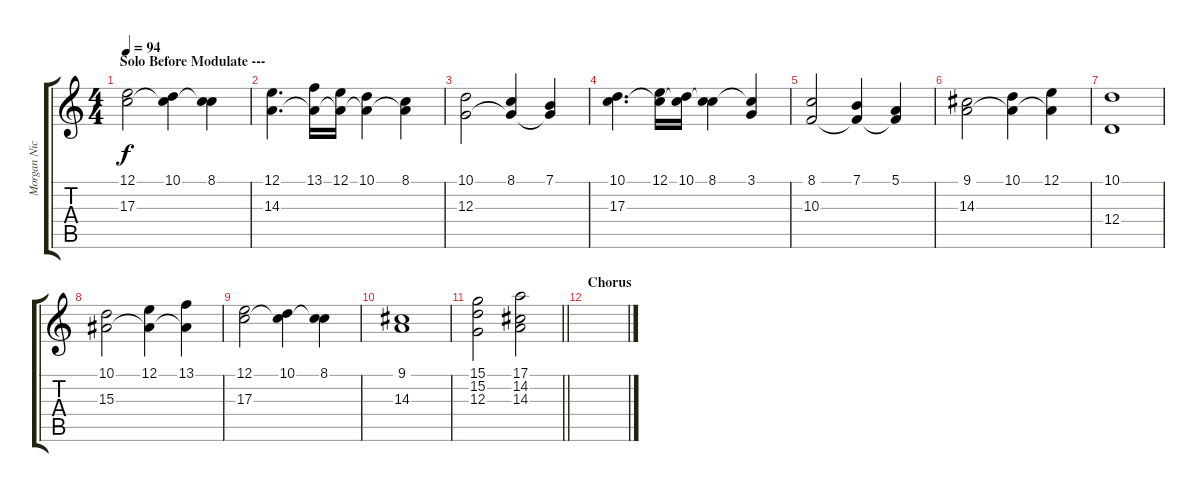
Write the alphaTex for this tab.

\track ("Morgan Nicholls - String FX" "Morgan Nic") {instrument stringensemble1}
\staff {score tabs}
\tuning (E4 B3 G3 D3 A2 E2) {hide}
\ts (4 4)
\section ("" "Solo Before Modulate ---")
\tempo 94
\clef g2
\ks c
(12.1 17.3).2{dy f} (10.1 17.3{t}).4 (8.1 17.3{t}).4 |
(12.1 14.3).4{d} (13.1 14.3{t}).16 (12.1 14.3{t}).16 (10.1 14.3{t}).4 (8.1 14.3{t}).4 |
(10.1 12.3).2 (8.1 12.3{t}).4 (7.1 12.3{t}).4 |
(10.1 17.3).4{d} (12.1 17.3{t}).16 (10.1 17.3{t}).16 (8.1 17.3{t}).4 (3.1 17.3{t}).4 |
(8.1 10.3).2 (7.1 10.3{t}).4 (5.1 10.3{t}).4 |
(9.1 14.3).2 (10.1 14.3{t}).4 (12.1 14.3{t}).4 |
(10.1 12.4).1 |
(10.1 15.3).2 (12.1 15.3{t}).4 (13.1 15.3{t}).4 |
(12.1 17.3).2 (10.1 17.3{t}).4 (8.1 17.3{t}).4 |
(9.1 14.3).1 |
\barLineRight lightlight
(15.1 15.2 12.3).2 (17.1 14.2 14.3).2 |
\section ("" "Chorus")
